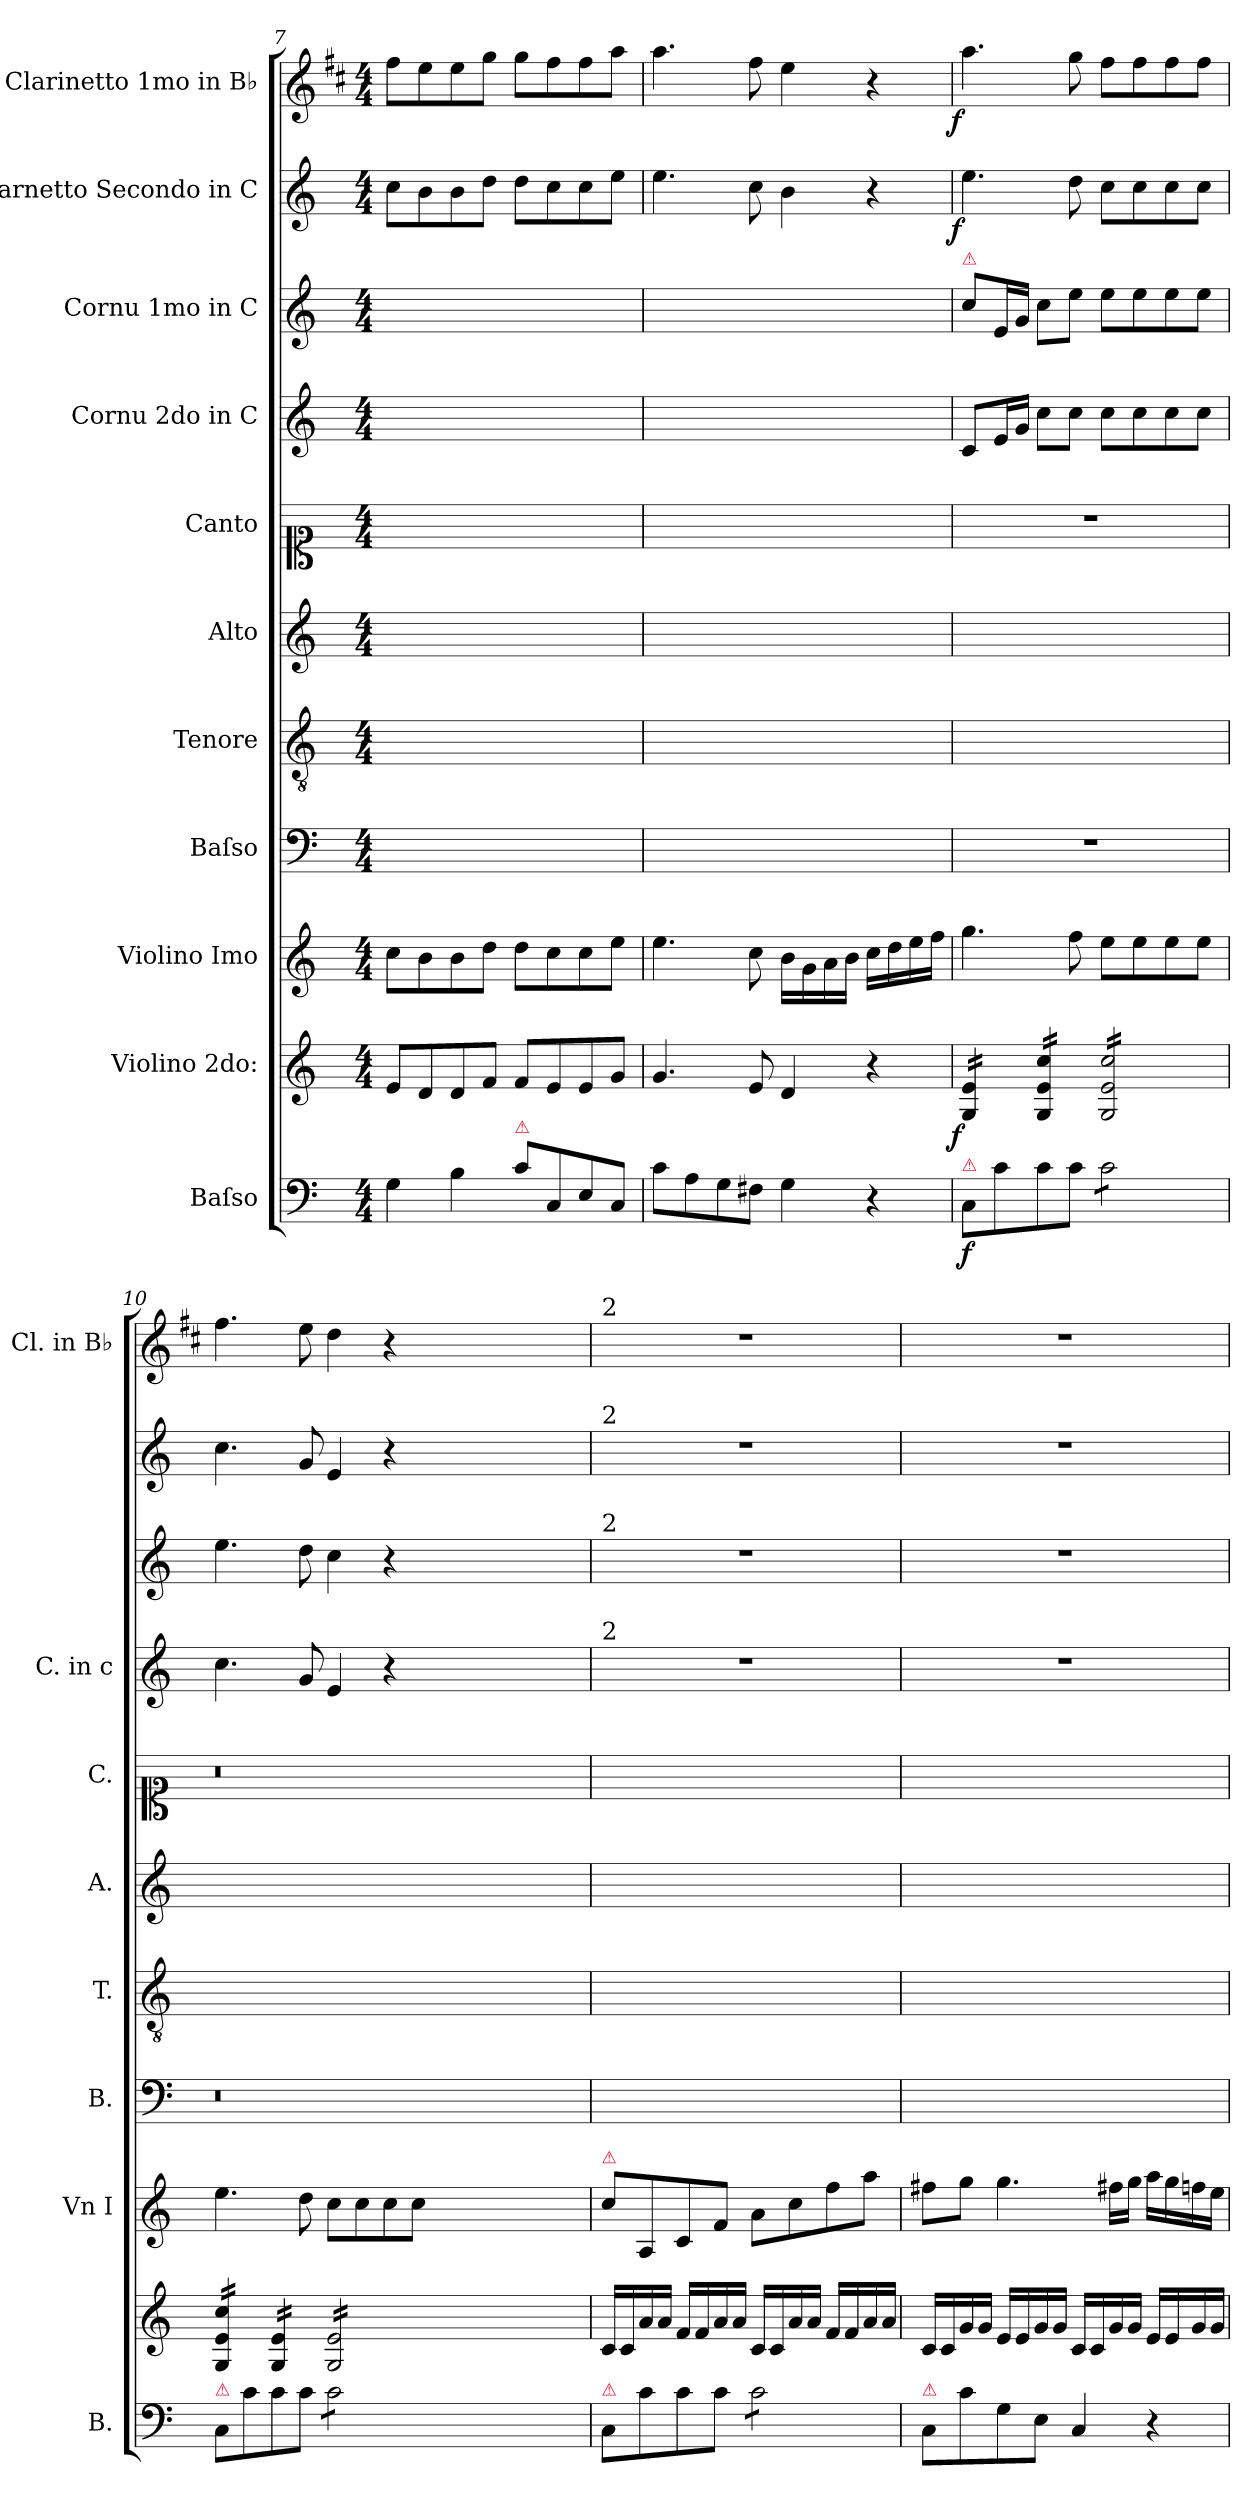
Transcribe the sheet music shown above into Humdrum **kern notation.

**kern	**dynam	**kern	**dynam	**kern	**dynam	**kern	**kern	**kern	**kern	**kern	**kern	**kern	**dynam	**kern	**dynam
*part11	*part11	*part10	*part10	*part9	*part9	*part8	*part7	*part6	*part5	*part4	*part3	*part2	*part2	*part1	*part1
*staff11	*staff11	*staff10	*staff10	*staff9	*staff9	*staff8	*staff7	*staff6	*staff5	*staff4	*staff3	*staff2	*staff2	*staff1	*staff1
*I"Baſso	*	*I"Violino 2do:	*	*I"Violino Imo	*	*I"Baſso	*I"Tenore	*I"Alto	*I"Canto	*I"Cornu 2do in C	*I"Cornu 1mo in C	*I"Clarnetto Secondo in C	*	*I"Clarinetto 1mo in B♭	*
*I'B.	*	*	*	*I'Vn I	*	*I'B.	*I'T.	*I'A.	*I'C.	*I'C. in c	*	*	*	*I'Cl. in B♭	*
*clefF4	*	*clefG2	*	*clefG2	*	*clefF4	*clefGv2	*clefG2	*clefC1	*clefG2	*clefG2	*clefG2	*	*clefG2	*
*	*	*	*	*	*	*	*	*	*	*	*	*	*	*ITrd1c2	*
*k[]	*	*k[]	*	*k[]	*	*k[]	*k[]	*k[]	*k[]	*k[]	*k[]	*k[]	*	*k[]	*
*C:	*	*C:	*	*C:	*	*C:	*C:	*C:	*C:	*C:	*C:	*C:	*	*C:	*
*M4/4	*	*M4/4	*	*M4/4	*	*M4/4	*M4/4	*M4/4	*M4/4	*M4/4	*M4/4	*M4/4	*	*M4/4	*
=7	=7	=7	=7	=7	=7	=7	=7	=7	=7	=7	=7	=7	=7	=7	=7
4G\	.	8e/L	.	8cc\L	.	1ryy	1ryy	1ryy	1ryy	1ryy	1ryy	8cc\L	.	8ee\L	.
.	.	8d/	.	8b\	.	.	.	.	.	.	.	8b\	.	8dd\	.
4B\	.	8d/	.	8b\	.	.	.	.	.	.	.	8b\	.	8dd\	.
.	.	8f/J	.	8dd\J	.	.	.	.	.	.	.	8dd\J	.	8ff\J	.
!LO:TX:a:color=crimson:t=⚠	!	!	!	!	!	!	!	!	!	!	!	!	!	!	!
8c\L	.	8f/L	.	8dd\L	.	.	.	.	.	.	.	8dd\L	.	8ff\L	.
8C/	.	8e/	.	8cc\	.	.	.	.	.	.	.	8cc\	.	8ee\	.
8E/	.	8e/	.	8cc\	.	.	.	.	.	.	.	8cc\	.	8ee\	.
8C/J	.	8g/J	.	8ee\J	.	.	.	.	.	.	.	8ee\J	.	8gg\J	.
=8	=8	=8	=8	=8	=8	=8	=8	=8	=8	=8	=8	=8	=8	=8	=8
8c\L	.	4.g/	.	4.ee\	.	1ryy	1ryy	1ryy	1ryy	1ryy	1ryy	4.ee\	.	4.gg\	.
8A\	.	.	.	.	.	.	.	.	.	.	.	.	.	.	.
8G\	.	.	.	.	.	.	.	.	.	.	.	.	.	.	.
8F#X\J	.	8e/	.	8cc\	.	.	.	.	.	.	.	8cc\	.	8ee\	.
4G\	.	4d/	.	16b\LL	.	.	.	.	.	.	.	4b\	.	4dd\	.
.	.	.	.	16g\	.	.	.	.	.	.	.	.	.	.	.
.	.	.	.	16a\	.	.	.	.	.	.	.	.	.	.	.
.	.	.	.	16b\JJ	.	.	.	.	.	.	.	.	.	.	.
4r	.	4r	.	16cc\LL	.	.	.	.	.	.	.	4r	.	4r	.
.	.	.	.	16dd\	.	.	.	.	.	.	.	.	.	.	.
.	.	.	.	16ee\	.	.	.	.	.	.	.	.	.	.	.
.	.	.	.	16ff\JJ	.	.	.	.	.	.	.	.	.	.	.
=9	=9	=9	=9	=9	=9	=9	=9	=9	=9	=9	=9	=9	=9	=9	=9
!	!	!	!	!	!	!	!	!	!	!	!LO:TX:a:color=crimson:t=⚠	!	!	!	!
!LO:TX:a:color=crimson:t=⚠	!	!	!	!	!	!	!	!	!	!	!	!	!	!	!
!	!LO:DY:b	!	!LO:DY:rj	!	!LO:DY:b	!	!	!	!	!	!	!	!LO:DY:rj	!	!LO:DY:rj
*	*	*tremolo	*	*	*	*	*	*	*	*	*	*	*	*	*
8C/L	f	16G/ 16e/LL	f	4.gg\	for&colon;	1r	1ryy	1ryy	1r	8c/L	8cc\L	4.ee\	f	4.gg\	f
.	.	16G/ 16e/	.	.	.	.	.	.	.	.	.	.	.	.	.
8c\	.	16G/ 16e/	.	.	.	.	.	.	.	16e/L	16e/L	.	.	.	.
.	.	16G/ 16e/JJ	.	.	.	.	.	.	.	16g/JJ	16g/JJ	.	.	.	.
8c\	.	16G/ 16e/ 16cc/LL	.	.	.	.	.	.	.	8cc\L	8cc\L	.	.	.	.
.	.	16G/ 16e/ 16cc/	.	.	.	.	.	.	.	.	.	.	.	.	.
8c\J	.	16G/ 16e/ 16cc/	.	8ff\	.	.	.	.	.	8cc\J	8ee\J	8dd\	.	8ff\	.
.	.	16G/ 16e/ 16cc/JJ	.	.	.	.	.	.	.	.	.	.	.	.	.
*tremolo	*	*	*	*	*	*	*	*	*	*	*	*	*	*	*
8c\L	.	16G/ 16e/ 16cc/LL	.	8ee\L	.	.	.	.	.	8cc\L	8ee\L	8cc\L	.	8ee\L	.
.	.	16G/ 16e/ 16cc/	.	.	.	.	.	.	.	.	.	.	.	.	.
8c\	.	16G/ 16e/ 16cc/	.	8ee\	.	.	.	.	.	8cc\	8ee\	8cc\	.	8ee\	.
.	.	16G/ 16e/ 16cc/	.	.	.	.	.	.	.	.	.	.	.	.	.
8c\	.	16G/ 16e/ 16cc/	.	8ee\	.	.	.	.	.	8cc\	8ee\	8cc\	.	8ee\	.
.	.	16G/ 16e/ 16cc/	.	.	.	.	.	.	.	.	.	.	.	.	.
8c\J	.	16G/ 16e/ 16cc/	.	8ee\J	.	.	.	.	.	8cc\J	8ee\J	8cc\J	.	8ee\J	.
*Xtremolo	*	*	*	*	*	*	*	*	*	*	*	*	*	*	*
.	.	16G/ 16e/ 16cc/JJ	.	.	.	.	.	.	.	.	.	.	.	.	.
=10	=10	=10	=10	=10	=10	=10	=10	=10	=10	=10	=10	=10	=10	=10	=10
!LO:TX:a:color=crimson:t=⚠	!	!	!	!	!	!	!	!	!	!	!	!	!	!	!
8C/L	.	16G/ 16e/ 16cc/LL	.	4.ee\	.	0.r	1ryy	1ryy	0.r	4.cc\	4.ee\	4.cc\	.	4.ee\	.
.	.	16G/ 16e/ 16cc/	.	.	.	.	.	.	.	.	.	.	.	.	.
8c\	.	16G/ 16e/ 16cc/	.	.	.	.	.	.	.	.	.	.	.	.	.
.	.	16G/ 16e/ 16cc/JJ	.	.	.	.	.	.	.	.	.	.	.	.	.
8c\	.	16G/ 16e/LL	.	.	.	.	.	.	.	.	.	.	.	.	.
.	.	16G/ 16e/	.	.	.	.	.	.	.	.	.	.	.	.	.
8c\J	.	16G/ 16e/	.	8dd\	.	.	.	.	.	8g/	8dd\	8g/	.	8dd\	.
.	.	16G/ 16e/JJ	.	.	.	.	.	.	.	.	.	.	.	.	.
*tremolo	*	*	*	*	*	*	*	*	*	*	*	*	*	*	*
8c\L	.	16G/ 16e/LL	.	8cc\L	.	.	.	.	.	4e/	4cc\	4e/	.	4cc\	.
.	.	16G/ 16e/	.	.	.	.	.	.	.	.	.	.	.	.	.
8c\	.	16G/ 16e/	.	8cc\	.	.	.	.	.	.	.	.	.	.	.
.	.	16G/ 16e/	.	.	.	.	.	.	.	.	.	.	.	.	.
8c\	.	16G/ 16e/	.	8cc\	.	.	.	.	.	4r	4r	4r	.	4r	.
.	.	16G/ 16e/	.	.	.	.	.	.	.	.	.	.	.	.	.
8c\J	.	16G/ 16e/	.	8cc\J	.	.	.	.	.	.	.	.	.	.	.
*Xtremolo	*	*	*	*	*	*	*	*	*	*	*	*	*	*	*
.	.	16G/ 16e/JJ	.	.	.	.	.	.	.	.	.	.	.	.	.
*	*	*Xtremolo	*	*	*	*	*	*	*	*	*	*	*	*	*
0ryy	.	0ryy	.	0ryy	.	.	0ryy	0ryy	.	0ryy	0ryy	0ryy	.	0ryy	.
=11	=11	=11	=11	=11	=11	=11	=11	=11	=11	=11	=11	=11	=11	=11	=11
!	!	!	!	!	!	!	!	!	!	!	!	!	!	!LO:TX:a:t=2	!
!	!	!	!	!	!	!	!	!	!	!	!	!LO:TX:a:t=2	!	!	!
!	!	!	!	!	!	!	!	!	!	!	!LO:TX:a:t=2	!	!	!	!
!	!	!	!	!	!	!	!	!	!	!LO:TX:a:t=2	!	!	!	!	!
!	!	!	!	!LO:TX:a:color=crimson:t=⚠	!	!	!	!	!	!	!	!	!	!	!
!LO:TX:a:color=crimson:t=⚠	!	!	!	!	!	!	!	!	!	!	!	!	!	!	!
8C\L	.	16c/LL	.	8cc\L	.	1ryy	1ryy	1ryy	1ryy	1r	1r	1r	.	1r	.
.	.	16c/	.	.	.	.	.	.	.	.	.	.	.	.	.
8c\	.	16a/	.	8A/	.	.	.	.	.	.	.	.	.	.	.
.	.	16a/JJ	.	.	.	.	.	.	.	.	.	.	.	.	.
8c\	.	16f/LL	.	8c/	.	.	.	.	.	.	.	.	.	.	.
.	.	16f/	.	.	.	.	.	.	.	.	.	.	.	.	.
8c\J	.	16a/	.	8f/J	.	.	.	.	.	.	.	.	.	.	.
.	.	16a/JJ	.	.	.	.	.	.	.	.	.	.	.	.	.
*tremolo	*	*	*	*	*	*	*	*	*	*	*	*	*	*	*
8c\L	.	16c/LL	.	8a\L	.	.	.	.	.	.	.	.	.	.	.
.	.	16c/	.	.	.	.	.	.	.	.	.	.	.	.	.
8c\	.	16a/	.	8cc\	.	.	.	.	.	.	.	.	.	.	.
.	.	16a/JJ	.	.	.	.	.	.	.	.	.	.	.	.	.
8c\	.	16f/LL	.	8ff\	.	.	.	.	.	.	.	.	.	.	.
.	.	16f/	.	.	.	.	.	.	.	.	.	.	.	.	.
8c\J	.	16a/	.	8aa\J	.	.	.	.	.	.	.	.	.	.	.
*Xtremolo	*	*	*	*	*	*	*	*	*	*	*	*	*	*	*
.	.	16a/JJ	.	.	.	.	.	.	.	.	.	.	.	.	.
=12	=12	=12	=12	=12	=12	=12	=12	=12	=12	=12	=12	=12	=12	=12	=12
!LO:TX:a:color=crimson:t=⚠	!	!	!	!	!	!	!	!	!	!	!	!	!	!	!
8C/L	.	16c/LL	.	8ff#X\L	.	1ryy	1ryy	1ryy	1ryy	1r	1r	1r	.	1r	.
.	.	16c/	.	.	.	.	.	.	.	.	.	.	.	.	.
8c\	.	16g/	.	8gg\J	.	.	.	.	.	.	.	.	.	.	.
.	.	16g/JJ	.	.	.	.	.	.	.	.	.	.	.	.	.
8G\	.	16e/LL	.	4.gg\	.	.	.	.	.	.	.	.	.	.	.
.	.	16e/	.	.	.	.	.	.	.	.	.	.	.	.	.
8E\J	.	16g/	.	.	.	.	.	.	.	.	.	.	.	.	.
.	.	16g/JJ	.	.	.	.	.	.	.	.	.	.	.	.	.
4C/	.	16c/LL	.	.	.	.	.	.	.	.	.	.	.	.	.
.	.	16c/	.	.	.	.	.	.	.	.	.	.	.	.	.
.	.	16g/	.	16ff#X\LL	.	.	.	.	.	.	.	.	.	.	.
.	.	16g/JJ	.	16gg\JJ	.	.	.	.	.	.	.	.	.	.	.
4r	.	16e/LL	.	16aa\LL	.	.	.	.	.	.	.	.	.	.	.
.	.	16e/	.	16gg\	.	.	.	.	.	.	.	.	.	.	.
.	.	16g/	.	16ffn\	.	.	.	.	.	.	.	.	.	.	.
.	.	16g/JJ	.	16ee\JJ	.	.	.	.	.	.	.	.	.	.	.
=	=	=	=	=	=	=	=	=	=	=	=	=	=	=	=
*-	*-	*-	*-	*-	*-	*-	*-	*-	*-	*-	*-	*-	*-	*-	*-
